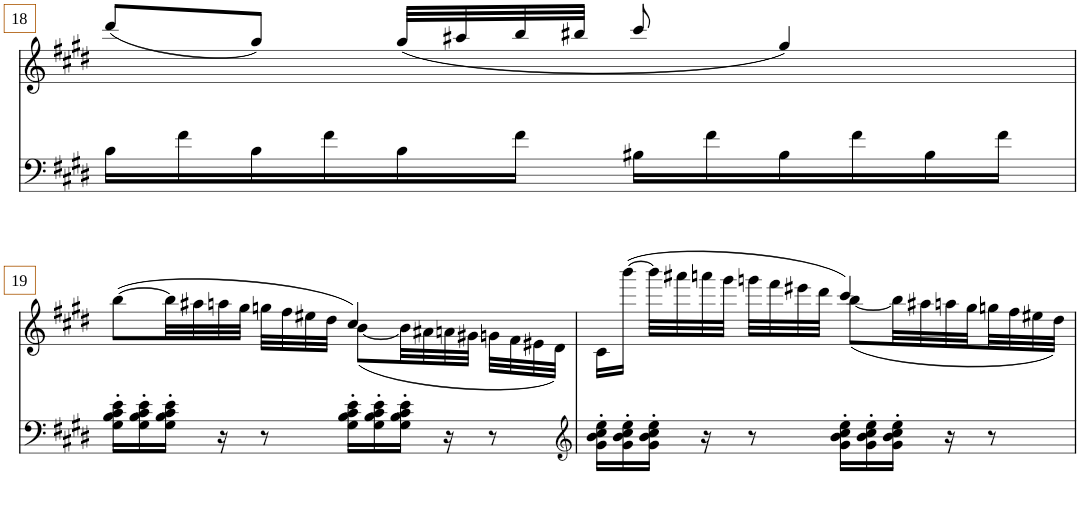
**kern	**kern
*part1	*part1
*staff2	*staff1
*I"Piano	*
*I'Pno	*
!!LO:PB:g=z
*clefF4	*clefG2
*k[f#c#g#d#]	*k[f#c#g#d#]
*M6/8	*M6/8
=18	=18
16B\LL	(8ddd#/L
16f#\	.
16B\	8gg#/J)
16f#\	.
16B\	(32gg#/LLL
.	32aa#X/
16f#\JJ	32bb/
.	32bb#X/JJJ
16A#X\LL	8ccc#/
16f#\	.
16A#\	4ff#/)
16f#\	.
16A#\	.
16f#\JJ	.
!!LO:LB:g=z
=19	=19
*	*^
16G#\' 16B\' 16c#\' 16e\'LL	([8bb\L	4.ryy
16G#\' 16B\' 16c#\' 16e\'	.	.
16G#\' 16B\' 16c#\' 16e\'JJ	32bb\LL]	.
.	32aa#X\	.
16r	32aan\	.
.	32gg#\JJJ	.
8r	32ggn\LLL	.
.	32ff#\	.
.	32ee#X\	.
.	32dd#\JJJ	.
16G#\' 16B\' 16c#\' 16e\'LL	4cc#/)	([8b\L
16G#\' 16B\' 16c#\' 16e\'	.	.
16G#\' 16B\' 16c#\' 16e\'JJ	.	32b\LL]
.	.	32a#X\
16r	.	32an\
.	.	32g#X\JJJ
8r	8ryy	32gn\LLL
.	.	32f#\
.	.	32e#X\
.	.	32d#\JJJ)
=20	=20	=20
*clefG2	*	*
16g#\' 16b\' 16cc#\' 16ee\'LL	16c#\LL	4.ryy
16g#\' 16b\' 16cc#\' 16ee\'	([16bbb\JJ	.
16g#\' 16b\' 16cc#\' 16ee\'JJ	32bbb\LLL]	.
.	32aaa#X\	.
16r	32aaan\	.
.	32ggg#\JJJ	.
8r	32gggn\LLL	.
.	32fff#\	.
.	32eee#X\	.
.	32ddd#\JJJ	.
16g#\' 16b\' 16cc#\' 16ee\'LL	4ccc#/)	([8bb\L
16g#\' 16b\' 16cc#\' 16ee\'	.	.
16g#\' 16b\' 16cc#\' 16ee\'JJ	.	32bb\LL]
.	.	32aa#X\
16r	.	32aan\
.	.	32gg#\
8r	8ryy	32ggn\
.	.	32ff#\
.	.	32ee#X\
.	.	32dd#\JJJ)
*	*v	*v
=	=
*-	*-
